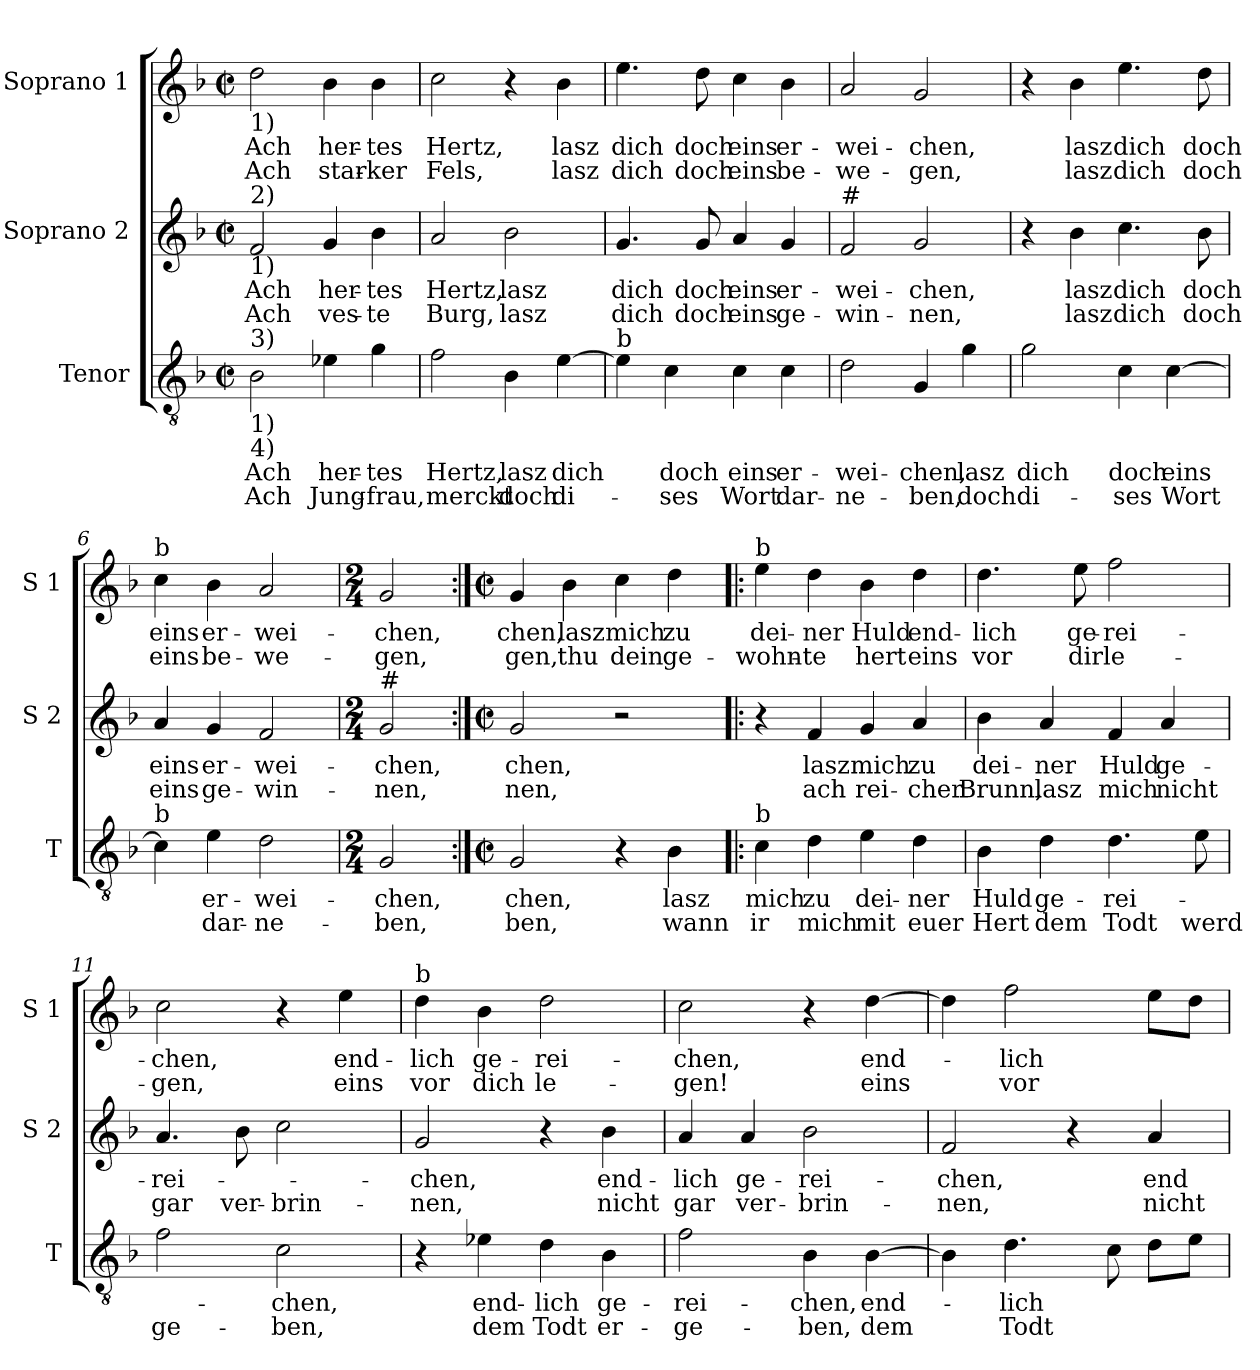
**kern	**text	**text	**kern	**text	**text	**kern	**text	**text
*part3	*part3	*part3	*part2	*part2	*part2	*part1	*part1	*part1
*staff3	*staff3	*staff3	*staff2	*staff2	*staff2	*staff1	*staff1	*staff1
*I"Tenor	*	*	*I"Soprano 2	*	*	*I"Soprano 1	*	*
*I'T	*	*	*I'S 2	*	*	*I'S 1	*	*
*clefGv2	*	*	*clefG2	*	*	*clefG2	*	*
*k[b-]	*	*	*k[b-]	*	*	*k[b-]	*	*
*F:	*	*	*F:	*	*	*F:	*	*
*M2/2	*	*	*M2/2	*	*	*M2/2	*	*
*met(c|)	*	*	*met(c|)	*	*	*met(c|)	*	*
=1	=1	=1	=1	=1	=1	=1	=1	=1
!	!	!	!	!	!	!LO:TX:b:t=1)	!	!
!	!	!	!LO:TX:a:t=2)	!	!	!	!	!
!	!	!	!LO:TX:b:t=1)	!	!	!	!	!
!LO:TX:a:t=3)	!	!	!	!	!	!	!	!
!LO:TX:b:t=1)	!	!	!	!	!	!	!	!
!LO:TX:b:t=4)	!	!	!	!	!	!	!	!
!	!LO:LY:b	!LO:LY:b	!	!LO:LY:b	!LO:LY:b	!	!LO:LY:b	!LO:LY:b
2B-\	Ach	Ach	2f/	Ach	Ach	2dd\	Ach	Ach
!	!LO:LY:b	!LO:LY:b	!	!LO:LY:b	!LO:LY:b	!	!LO:LY:b	!LO:LY:b
4e-X\	her-	Jung-	4g/	her-	ves-	4b-\	her-	star-
!	!LO:LY:b	!LO:LY:b	!	!LO:LY:b	!LO:LY:b	!	!LO:LY:b	!LO:LY:b
4g\	-tes	-frau,	4b-\	-tes	-te	4b-\	-tes	-ker
=2	=2	=2	=2	=2	=2	=2	=2	=2
!	!LO:LY:b	!LO:LY:b	!	!LO:LY:b	!LO:LY:b	!	!LO:LY:b	!LO:LY:b
2f\	Hertz,	merckt	2a/	Hertz,	Burg,	2cc\	Hertz,	Fels,
!	!LO:LY:b	!LO:LY:b	!	!LO:LY:b	!LO:LY:b	!	!	!
4B-\	lasz	doch	2b-\	lasz	lasz	4r	.	.
!	!LO:LY:b	!LO:LY:b	!	!	!	!	!LO:LY:b	!LO:LY:b
[4e\	dich	di-	.	.	.	4b-\	lasz	lasz
=3	=3	=3	=3	=3	=3	=3	=3	=3
!LO:TX:a:t=b	!	!	!	!	!	!	!	!
!	!	!	!	!LO:LY:b	!LO:LY:b	!	!LO:LY:b	!LO:LY:b
4e\]	.	.	4.g/	dich	dich	4.ee\	dich	dich
!	!LO:LY:b	!LO:LY:b	!	!	!	!	!	!
4c\	doch	-ses	.	.	.	.	.	.
!	!	!	!	!LO:LY:b	!LO:LY:b	!	!LO:LY:b	!LO:LY:b
.	.	.	8g/	doch	doch	8dd\	doch	doch
!	!LO:LY:b	!LO:LY:b	!	!LO:LY:b	!LO:LY:b	!	!LO:LY:b	!LO:LY:b
4c\	eins	Wort	4a/	eins	eins	4cc\	eins	eins
!	!LO:LY:b	!LO:LY:b	!	!LO:LY:b	!LO:LY:b	!	!LO:LY:b	!LO:LY:b
4c\	er-	dar-	4g/	er-	ge-	4b-\	er-	be-
=4	=4	=4	=4	=4	=4	=4	=4	=4
!	!	!	!LO:TX:a:t=#	!	!	!	!	!
!	!LO:LY:b	!LO:LY:b	!	!LO:LY:b	!LO:LY:b	!	!LO:LY:b	!LO:LY:b
2d\	-wei-	-ne-	2f/	-wei-	-win-	2a/	-wei-	-we-
!	!LO:LY:b	!LO:LY:b	!	!LO:LY:b	!LO:LY:b	!	!LO:LY:b	!LO:LY:b
4G/	-chen,	-ben,	2g/	-chen,	-nen,	2g/	-chen,	-gen,
!	!LO:LY:b	!LO:LY:b	!	!	!	!	!	!
4g\	lasz	doch	.	.	.	.	.	.
!!LO:LB:g=z
=5	=5	=5	=5	=5	=5	=5	=5	=5
!	!LO:LY:b	!LO:LY:b	!	!	!	!	!	!
2g\	dich	di-	4r	.	.	4r	.	.
!	!	!	!	!LO:LY:b	!LO:LY:b	!	!LO:LY:b	!LO:LY:b
.	.	.	4b-\	lasz	lasz	4b-\	lasz	lasz
!	!LO:LY:b	!LO:LY:b	!	!LO:LY:b	!LO:LY:b	!	!LO:LY:b	!LO:LY:b
4c\	doch	-ses	4.cc\	dich	dich	4.ee\	dich	dich
!	!LO:LY:b	!LO:LY:b	!	!	!	!	!	!
[4c\	eins	Wort	.	.	.	.	.	.
!	!	!	!	!LO:LY:b	!LO:LY:b	!	!LO:LY:b	!LO:LY:b
.	.	.	8b-\	doch	doch	8dd\	doch	doch
=6	=6	=6	=6	=6	=6	=6	=6	=6
!	!	!	!	!	!	!LO:TX:a:t=b	!	!
!LO:TX:a:t=b	!	!	!	!	!	!	!	!
!	!	!	!	!LO:LY:b	!LO:LY:b	!	!LO:LY:b	!LO:LY:b
4c\]	.	.	4a/	eins	eins	4cc\	eins	eins
!	!LO:LY:b	!LO:LY:b	!	!LO:LY:b	!LO:LY:b	!	!LO:LY:b	!LO:LY:b
4e\	er-	dar-	4g/	er-	ge-	4b-\	er-	be-
!	!LO:LY:b	!LO:LY:b	!	!LO:LY:b	!LO:LY:b	!	!LO:LY:b	!LO:LY:b
2d\	-wei-	-ne-	2f/	-wei-	-win-	2a/	-wei-	-we-
=7	=7	=7	=7	=7	=7	=7	=7	=7
*M2/4	*	*	*M2/4	*	*	*M2/4	*	*
!	!	!	!LO:TX:a:t=#	!	!	!	!	!
!	!LO:LY:b	!LO:LY:b	!	!LO:LY:b	!LO:LY:b	!	!LO:LY:b	!LO:LY:b
2G/	-chen,	-ben,	2g/	-chen,	-nen,	2g/	-chen,	-gen,
=8:|!	=8:|!	=8:|!	=8:|!	=8:|!	=8:|!	=8:|!	=8:|!	=8:|!
*M2/2	*	*	*M2/2	*	*	*M2/2	*	*
*met(c|)	*	*	*met(c|)	*	*	*met(c|)	*	*
!	!LO:LY:b	!LO:LY:b	!	!LO:LY:b	!LO:LY:b	!	!LO:LY:b	!LO:LY:b
2G/	chen,	ben,	2g/	chen,	nen,	4g/	chen,	gen,
!	!	!	!	!	!	!	!LO:LY:b	!LO:LY:b
.	.	.	.	.	.	4b-\	lasz	thu
!	!	!	!	!	!	!	!LO:LY:b	!LO:LY:b
4r	.	.	2r	.	.	4cc\	mich	dein
!	!LO:LY:b	!LO:LY:b	!	!	!	!	!LO:LY:b	!LO:LY:b
4B-\	lasz	wann	.	.	.	4dd\	zu	ge-
=9!|:	=9!|:	=9!|:	=9!|:	=9!|:	=9!|:	=9!|:	=9!|:	=9!|:
!	!	!	!	!	!	!LO:TX:a:t=b	!	!
!LO:TX:a:t=b	!	!	!	!	!	!	!	!
!	!LO:LY:b	!LO:LY:b	!	!	!	!	!LO:LY:b	!LO:LY:b
4c\	mich	ir	4r	.	.	4ee\	dei-	-wohn-
!	!LO:LY:b	!LO:LY:b	!	!LO:LY:b	!LO:LY:b	!	!LO:LY:b	!LO:LY:b
4d\	zu	mich	4f/	lasz	ach	4dd\	-ner	-te
!	!LO:LY:b	!LO:LY:b	!	!LO:LY:b	!LO:LY:b	!	!LO:LY:b	!LO:LY:b
4e\	dei-	mit	4g/	mich	rei-	4b-\	Huld	hert
!	!LO:LY:b	!LO:LY:b	!	!LO:LY:b	!LO:LY:b	!	!LO:LY:b	!LO:LY:b
4d\	-ner	euer	4a/	zu	-cher	4dd\	end-	eins
!!LO:LB:g=z
=10	=10	=10	=10	=10	=10	=10	=10	=10
!	!LO:LY:b	!LO:LY:b	!	!LO:LY:b	!LO:LY:b	!	!LO:LY:b	!LO:LY:b
4B-\	Huld	Hert	4b-\	dei-	Brunn,	4.dd\	-lich	vor
!	!LO:LY:b	!LO:LY:b	!	!LO:LY:b	!LO:LY:b	!	!	!
4d\	ge-	dem	4a/	-ner	lasz	.	.	.
!	!	!	!	!	!	!	!LO:LY:b	!LO:LY:b
.	.	.	.	.	.	8ee\	ge-	dir
!	!LO:LY:b	!LO:LY:b	!	!LO:LY:b	!LO:LY:b	!	!LO:LY:b	!LO:LY:b
4.d\	-rei-	Todt	4f/	Huld	mich	2ff\	-rei-	le-
!	!	!	!	!LO:LY:b	!LO:LY:b	!	!	!
.	.	.	4a/	ge-	nicht	.	.	.
!	!	!LO:LY:b	!	!	!	!	!	!
8e\	.	werd	.	.	.	.	.	.
=11	=11	=11	=11	=11	=11	=11	=11	=11
!	!	!LO:LY:b	!	!LO:LY:b	!LO:LY:b	!	!LO:LY:b	!LO:LY:b
2f\	.	ge-	4.a/	-rei-	gar	2cc\	-chen,	-gen,
!	!	!	!	!	!LO:LY:b	!	!	!
.	.	.	8b-\	.	ver-	.	.	.
!	!LO:LY:b	!LO:LY:b	!	!	!LO:LY:b	!	!	!
2c\	-chen,	-ben,	2cc\	.	-brin-	4r	.	.
!	!	!	!	!	!	!	!LO:LY:b	!LO:LY:b
.	.	.	.	.	.	4ee\	end-	eins
=12	=12	=12	=12	=12	=12	=12	=12	=12
!	!	!	!	!	!	!LO:TX:a:t=b	!	!
!	!	!	!	!LO:LY:b	!LO:LY:b	!	!LO:LY:b	!LO:LY:b
4r	.	.	2g/	-chen,	-nen,	4dd\	-lich	vor
!	!LO:LY:b	!LO:LY:b	!	!	!	!	!LO:LY:b	!LO:LY:b
4e-X\	end-	dem	.	.	.	4b-\	ge-	dich
!	!LO:LY:b	!LO:LY:b	!	!	!	!	!LO:LY:b	!LO:LY:b
4d\	-lich	Todt	4r	.	.	2dd\	-rei-	le-
!	!LO:LY:b	!LO:LY:b	!	!LO:LY:b	!LO:LY:b	!	!	!
4B-\	ge-	er-	4b-\	end-	nicht	.	.	.
=13	=13	=13	=13	=13	=13	=13	=13	=13
!	!LO:LY:b	!LO:LY:b	!	!LO:LY:b	!LO:LY:b	!	!LO:LY:b	!LO:LY:b
2f\	-rei-	-ge-	4a/	-lich	gar	2cc\	-chen,	-gen!
!	!	!	!	!LO:LY:b	!LO:LY:b	!	!	!
.	.	.	4a/	ge-	ver-	.	.	.
!	!LO:LY:b	!LO:LY:b	!	!LO:LY:b	!LO:LY:b	!	!	!
4B-\	-chen,	-ben,	2b-\	-rei-	-brin-	4r	.	.
!	!LO:LY:b	!LO:LY:b	!	!	!	!	!LO:LY:b	!LO:LY:b
[4B-\	end-	dem	.	.	.	[4dd\	end-	eins
=14	=14	=14	=14	=14	=14	=14	=14	=14
!	!	!	!	!LO:LY:b	!LO:LY:b	!	!	!
4B-\]	.	.	2f/	-chen,	-nen,	4dd\]	.	.
!	!LO:LY:b	!LO:LY:b	!	!	!	!	!LO:LY:b	!LO:LY:b
4.d\	-lich	Todt	.	.	.	2ff\	-lich	vor
.	.	.	4r	.	.	.	.	.
8c\	.	.	.	.	.	.	.	.
!	!	!	!	!LO:LY:b	!LO:LY:b	!	!	!
8d\L	.	.	4a/	end-	nicht	8ee\L	.	.
8e\J	.	.	.	.	.	8dd\J	.	.
=	=	=	=	=	=	=	=	=
*-	*-	*-	*-	*-	*-	*-	*-	*-
